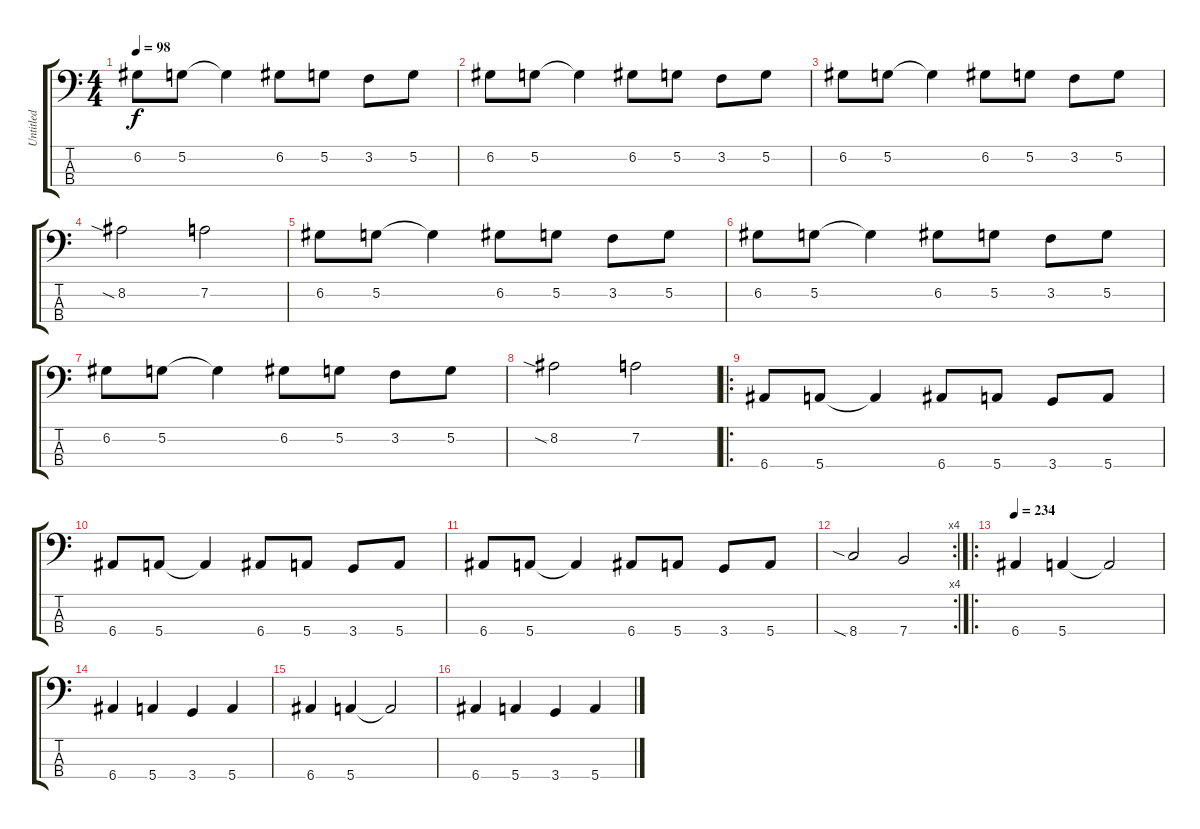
\track ("Untitled" "Untitled") {instrument electricbassfinger}
\staff {score tabs}
\tuning (G2 D2 A1 E1) {hide}
\ts (4 4)
\tempo 98
\clef f4
\ks c
6.2.8{dy f instrument electricbassfinger} 5.2.8 5.2{t}.4 6.2.8 5.2.8 3.2.8 5.2.8 |
6.2.8 5.2.8 5.2{t}.4 6.2.8 5.2.8 3.2.8 5.2.8 |
6.2.8 5.2.8 5.2{t}.4 6.2.8 5.2.8 3.2.8 5.2.8 |
8.2{sia}.2 7.2.2 |
6.2.8 5.2.8 5.2{t}.4 6.2.8 5.2.8 3.2.8 5.2.8 |
6.2.8 5.2.8 5.2{t}.4 6.2.8 5.2.8 3.2.8 5.2.8 |
6.2.8 5.2.8 5.2{t}.4 6.2.8 5.2.8 3.2.8 5.2.8 |
8.2{sia}.2 7.2.2 |
\ro
6.4.8 5.4.8 5.4{t}.4 6.4.8 5.4.8 3.4.8 5.4.8 |
6.4.8 5.4.8 5.4{t}.4 6.4.8 5.4.8 3.4.8 5.4.8 |
6.4.8 5.4.8 5.4{t}.4 6.4.8 5.4.8 3.4.8 5.4.8 |
\rc 4
8.4{sia}.2 7.4.2 |
\ro
\tempo 234
6.4.4 5.4.4 5.4{t}.2 |
6.4.4 5.4.4 3.4.4 5.4.4 |
6.4.4 5.4.4 5.4{t}.2 |
6.4.4 5.4.4 3.4.4 5.4.4
